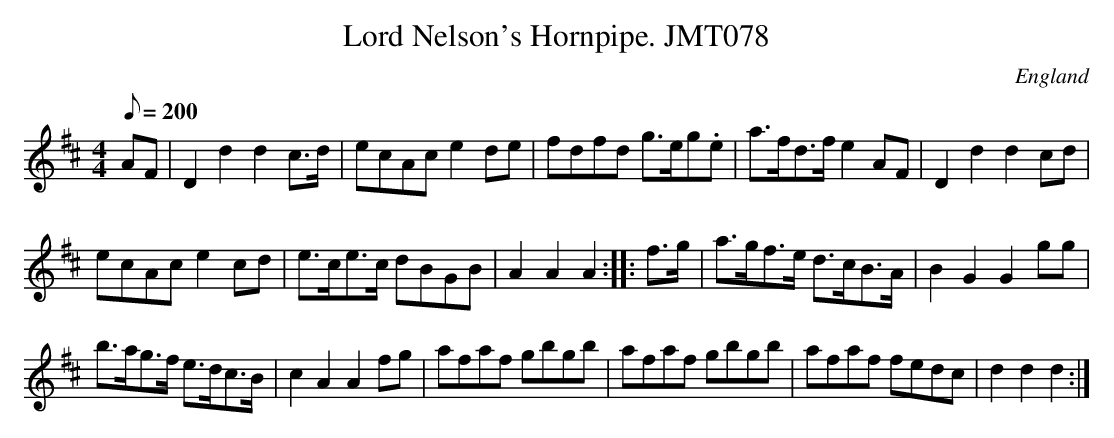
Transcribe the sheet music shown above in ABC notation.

X:1
T:Lord Nelson's Hornpipe. JMT078
M:4/4
L:1/8
Q:200
O:England
K:D
AF|D2d2d2c>d|ecAce2de|fdfd g>eg.e|a>fd>fe2AF|
D2d2d2cd|!ecAce2cd|e>ce>c dBGB|A2A2A2:|
|:f>g|a>gf>e d>cB>A|B2G2G2gg|!b>ag>f e>dc>B|c2A2A2fg|
afaf gbgb|afaf gbgb|afaf fedc|d2d2d2:|
